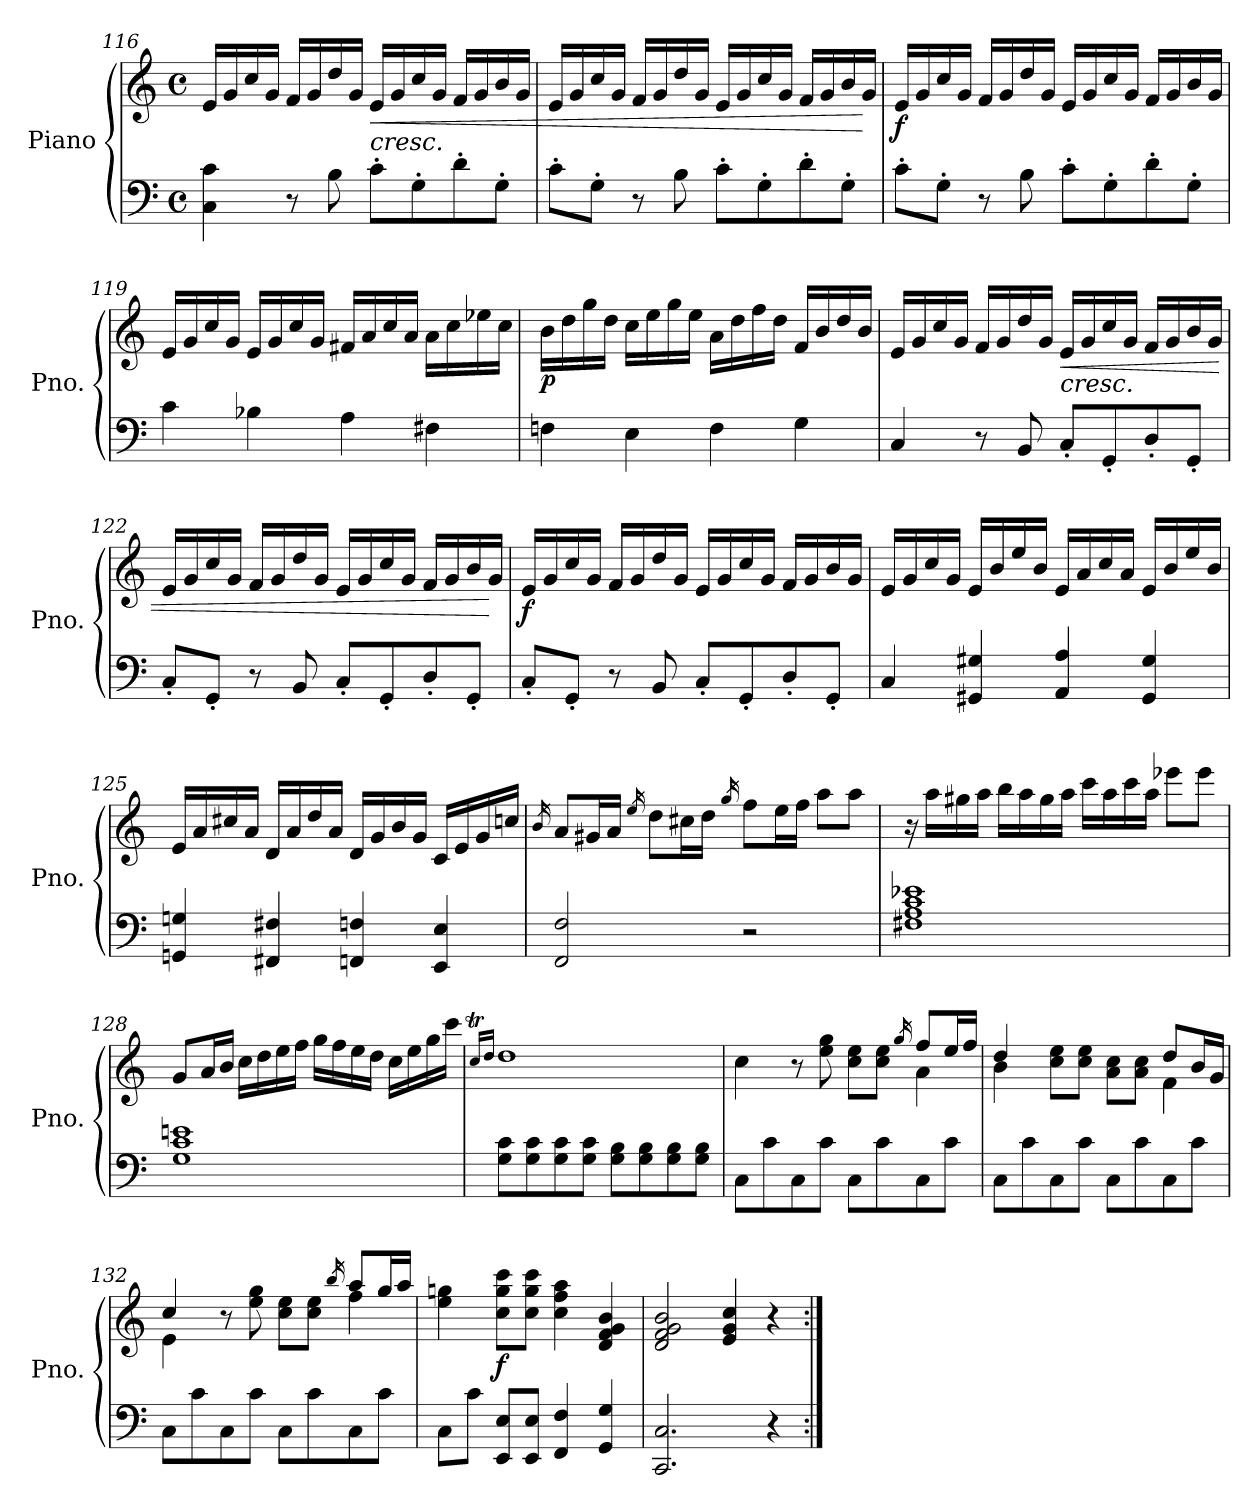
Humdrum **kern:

**kern	**kern	**dynam
*part1	*part1	*part1
*staff2	*staff1	*staff1/2
*I"Piano	*	*
*I'Pno.	*	*
*clefF4	*clefG2	*
*k[]	*k[]	*
*M4/4	*M4/4	*
*met(c)	*met(c)	*
=116	=116	=116
4C\ 4c\	16e/LL	.
.	16g/	.
.	16cc/	.
.	16g/JJ	.
8r	16f/LL	.
.	16g/	.
8B\	16dd/	.
.	16g/JJ	.
!	!LO:TX:b:i:t=cresc.	!
!	!	!LO:HP:b
8c'\L	16e/LL	<
.	16g/	.
8G'\	16cc/	.
.	16g/JJ	.
8d'\	16f/LL	.
.	16g/	.
8G'\J	16b/	.
.	16g/JJ	.
=117	=117	=117
8c'\L	16e/LL	.
.	16g/	.
8G'\J	16cc/	.
.	16g/JJ	.
8r	16f/LL	.
.	16g/	.
8B\	16dd/	.
.	16g/JJ	.
8c'\L	16e/LL	.
.	16g/	.
8G'\	16cc/	.
.	16g/JJ	.
8d'\	16f/LL	.
.	16g/	.
8G'\J	16b/	.
.	16g/JJ	[
!!LO:LB:g=z
=118	=118	=118
!	!	!LO:DY:b
8c'\L	16e/LL	f
.	16g/	.
8G'\J	16cc/	.
.	16g/JJ	.
8r	16f/LL	.
.	16g/	.
8B\	16dd/	.
.	16g/JJ	.
8c'\L	16e/LL	.
.	16g/	.
8G'\	16cc/	.
.	16g/JJ	.
8d'\	16f/LL	.
.	16g/	.
8G'\J	16b/	.
.	16g/JJ	.
=119	=119	=119
4c\	16e/LL	.
.	16g/	.
.	16cc/	.
.	16g/JJ	.
4B-X\	16e/LL	.
.	16g/	.
.	16cc/	.
.	16g/JJ	.
4A\	16f#X/LL	.
.	16a/	.
.	16cc/	.
.	16a/JJ	.
4F#X\	16a\LL	.
.	16cc\	.
.	16ee-X\	.
.	16cc\JJ	.
=120	=120	=120
!	!	!LO:DY:b
4Fn\	16b\LL	p
.	16dd\	.
.	16gg\	.
.	16dd\JJ	.
4E\	16cc\LL	.
.	16ee\	.
.	16gg\	.
.	16ee\JJ	.
4F\	16a\LL	.
.	16dd\	.
.	16ff\	.
.	16dd\JJ	.
4G\	16f/LL	.
.	16b/	.
.	16dd/	.
.	16b/JJ	.
!!LO:PB:g=z
=121	=121	=121
4C/	16e/LL	.
.	16g/	.
.	16cc/	.
.	16g/JJ	.
8r	16f/LL	.
.	16g/	.
8BB/	16dd/	.
.	16g/JJ	.
!	!LO:TX:b:i:t=cresc.	!
!	!	!LO:HP:b
8C'/L	16e/LL	<
.	16g/	.
8GG'/	16cc/	.
.	16g/JJ	.
8D'/	16f/LL	.
.	16g/	.
8GG'/J	16b/	.
.	16g/JJ	.
=122	=122	=122
8C'/L	16e/LL	.
.	16g/	.
8GG'/J	16cc/	.
.	16g/JJ	.
8r	16f/LL	.
.	16g/	.
8BB/	16dd/	.
.	16g/JJ	.
8C'/L	16e/LL	.
.	16g/	.
8GG'/	16cc/	.
.	16g/JJ	.
8D'/	16f/LL	.
.	16g/	.
8GG'/J	16b/	.
.	16g/JJ	[
=123	=123	=123
!	!	!LO:DY:b
8C'/L	16e/LL	f
.	16g/	.
8GG'/J	16cc/	.
.	16g/JJ	.
8r	16f/LL	.
.	16g/	.
8BB/	16dd/	.
.	16g/JJ	.
8C'/L	16e/LL	.
.	16g/	.
8GG'/	16cc/	.
.	16g/JJ	.
8D'/	16f/LL	.
.	16g/	.
8GG'/J	16b/	.
.	16g/JJ	.
!!LO:LB:g=z
=124	=124	=124
4C/	16e/LL	.
.	16g/	.
.	16cc/	.
.	16g/JJ	.
4GG#X/ 4G#X/	16e/LL	.
.	16b/	.
.	16ee/	.
.	16b/JJ	.
4AA/ 4A/	16e/LL	.
.	16a/	.
.	16cc/	.
.	16a/JJ	.
4GG#/ 4G#/	16e/LL	.
.	16b/	.
.	16ee/	.
.	16b/JJ	.
=125	=125	=125
4GGn/ 4Gn/	16e/LL	.
.	16a/	.
.	16cc#X/	.
.	16a/JJ	.
4FF#X/ 4F#X/	16d/LL	.
.	16a/	.
.	16dd/	.
.	16a/JJ	.
4FFn/ 4Fn/	16d/LL	.
.	16g/	.
.	16b/	.
.	16g/JJ	.
4EE/ 4E/	16c/LL	.
.	16e/	.
.	16g/	.
.	16ccn/JJ	.
=126	=126	=126
.	16qb/	.
2FF/ 2F/	8a/L	.
.	16g#X/L	.
.	16a/JJ	.
.	16qee/	.
.	8dd\L	.
.	16cc#X\L	.
.	16dd\JJ	.
.	16qgg/	.
2r	8ff\L	.
.	16ee\L	.
.	16ff\JJ	.
.	8aa\L	.
.	8aa\J	.
!!LO:PB:g=z
=127	=127	=127
1F#X 1A 1c 1e-X	16r	.
.	16aa\LL	.
.	16gg#X\	.
.	16aa\JJ	.
.	16bb\LL	.
.	16aa\	.
.	16gg#\	.
.	16aa\JJ	.
.	16ccc\LL	.
.	16aa\	.
.	16ccc\	.
.	16aa\JJ	.
.	8eee-X\L	.
.	8eee-\J	.
=128	=128	=128
1G 1c 1en	8g/L	.
.	16a/L	.
.	16b/JJ	.
.	16cc\LL	.
.	16dd\	.
.	16ee\	.
.	16ff\JJ	.
.	16gg\LL	.
.	16ff\	.
.	16ee\	.
.	16dd\JJ	.
.	16cc\LL	.
.	16ee\	.
.	16gg\	.
.	16ccc\JJ	.
=129	=129	=129
.	16qccT/LL	.
.	16qdd/JJ	.
8G\ 8c\L	1dd	.
8G\ 8c\	.	.
8G\ 8c\	.	.
8G\ 8c\J	.	.
8G\ 8B\L	.	.
8G\ 8B\	.	.
8G\ 8B\	.	.
8G\ 8B\J	.	.
!!LO:LB:g=z
=130	=130	=130
*	*^	*
8C\L	4cc\	2ryy	.
8c\	.	.	.
8C\	8r	.	.
8c\J	8ee\ 8gg\	.	.
8C\L	8cc\ 8ee\L	4ryy	.
8c\	8cc\ 8ee\J	.	.
.	16qgg/	.	.
8C\	8ff/L	4a\	.
8c\J	16ee/L	.	.
.	16ff/JJ	.	.
=131	=131	=131	=131
8C\L	4dd/	4b\	.
8c\	.	.	.
8C\	8cc\ 8ee\L	4ryy	.
8c\J	8cc\ 8ee\J	.	.
8C\L	8a\ 8cc\L	4ryy	.
8c\	8a\ 8cc\J	.	.
8C\	8dd/L	4f\	.
8c\J	16b/L	.	.
.	16g/JJ	.	.
=132	=132	=132	=132
8C\L	4cc/	4e\	.
8c\	.	.	.
8C\	8r	4ryy	.
8c\J	8ee\ 8gg\	.	.
8C\L	8cc\ 8ee\L	4ryy	.
8c\	8cc\ 8ee\J	.	.
.	16qbb/	.	.
8C\	8aa/L	4ff\	.
8c\J	16gg/L	.	.
.	16aa/JJ	.	.
*	*v	*v	*
=133	=133	=133
8C\L	4ee\ 4ggn\	.
8c\J	.	.
!	!	!LO:DY:b
8EE/ 8E/L	8cc\ 8gg\ 8ccc\L	f
8EE/ 8E/J	8cc\ 8gg\ 8ccc\J	.
4FF/ 4F/	4cc\ 4ff\ 4aa\	.
4GG/ 4G/	4d/ 4f/ 4g/ 4b/	.
=134	=134	=134
2.CC/ 2.C/	2d/ 2f/ 2g/ 2b/	.
.	4e/ 4g/ 4cc/	.
4r	4r	.
=:|!	=:|!	=:|!
*-	*-	*-
